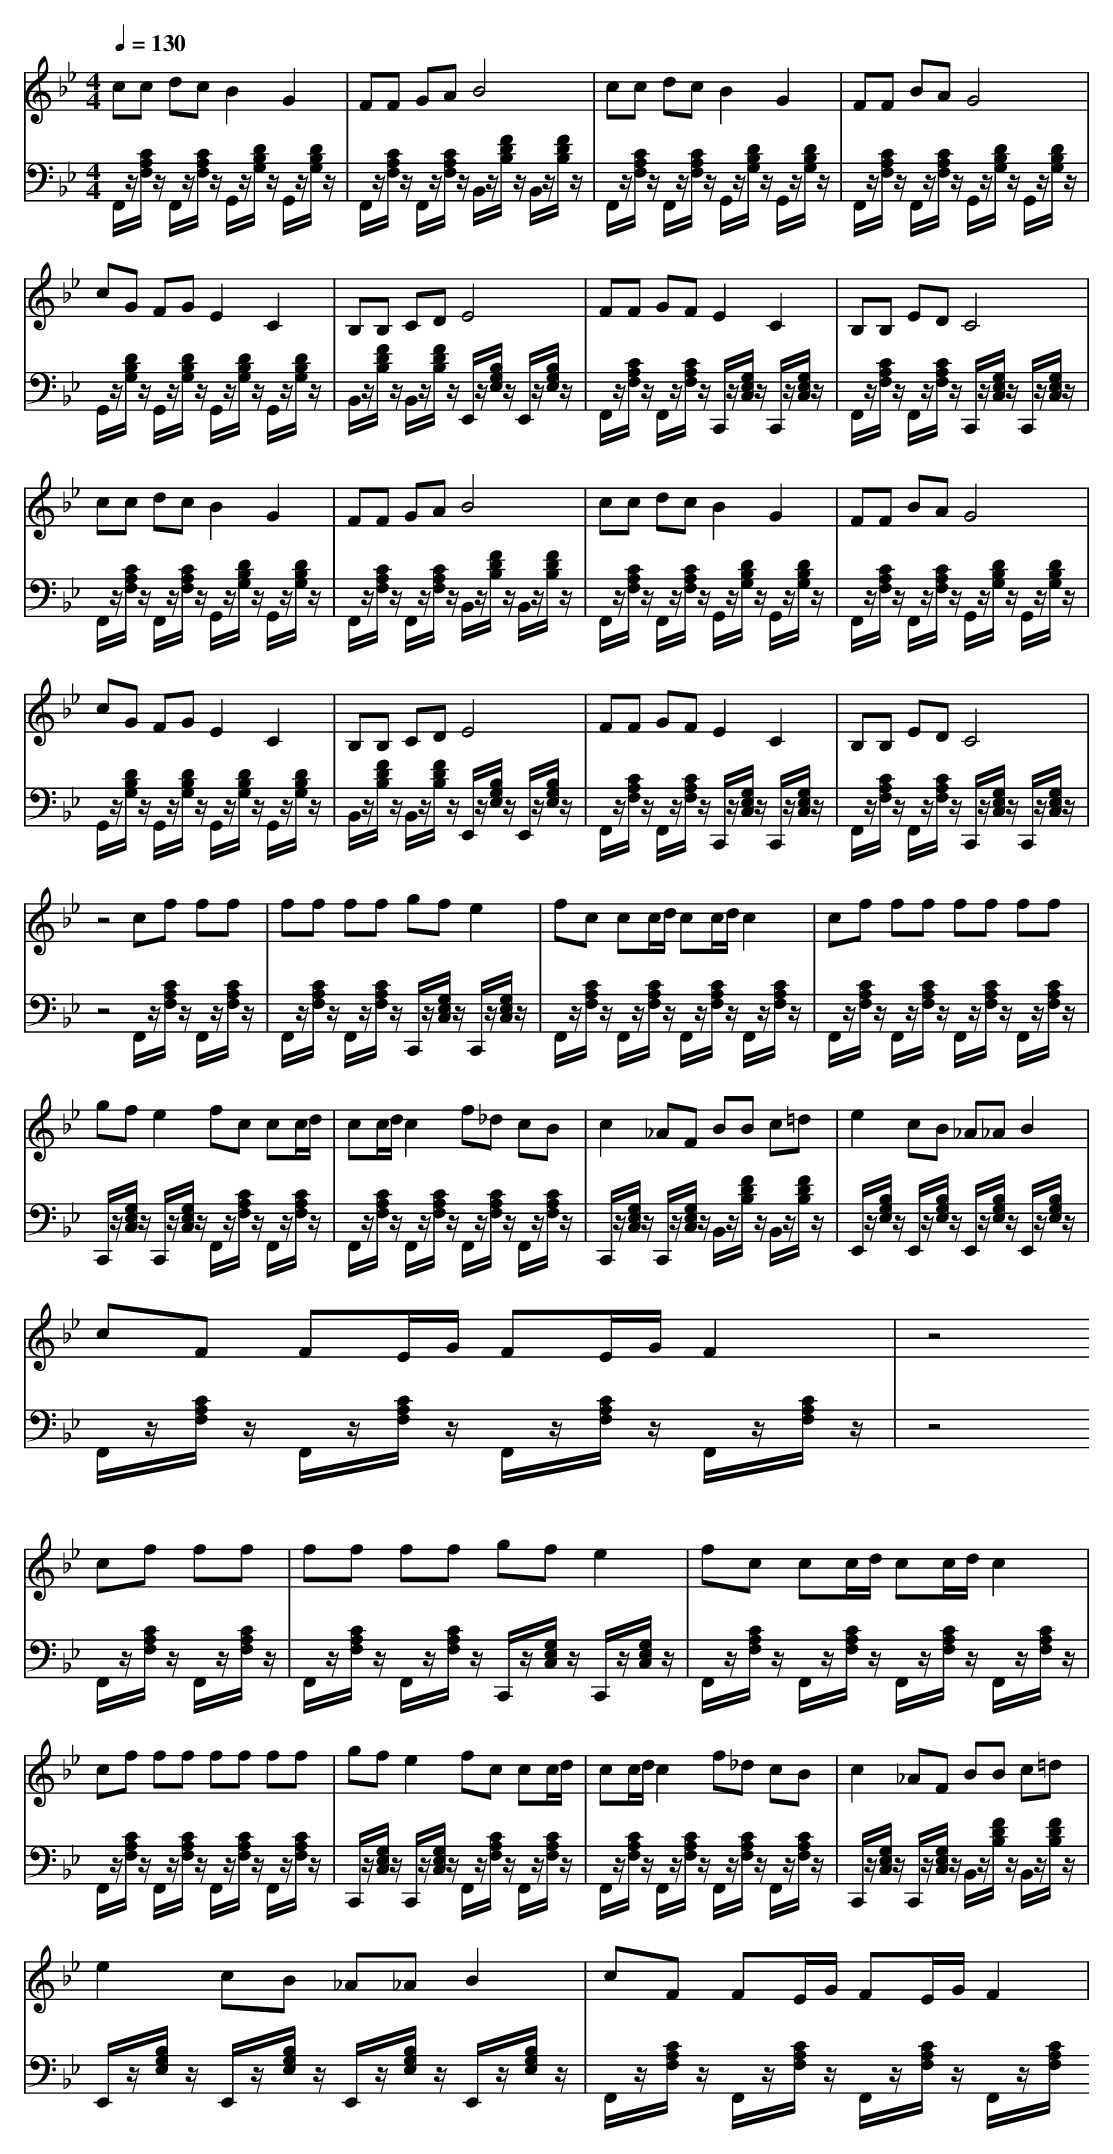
X:1
T:
M: 4/4
L: 1/8
Q:1/4=130
K:Bb % 2 flats
V:1
cc dc B2 G2|FF GA B4|cc dc B2 G2|FF BA G4|
cG FG E2 C2|B,B, CD E4|FF GF E2 C2|B,B, ED C4|
cc dc B2 G2|FF GA B4|cc dc B2 G2|FF BA G4|
cG FG E2 C2|B,B, CD E4|FF GF E2 C2|B,B, ED C4|
z4
cf ff|ff ff gf e2|fc cc/2d/2 cc/2d/2 c2|cf ff ff ff|
gf e2 fc cc/2d/2|cc/2d/2 c2 f_d cB|c2 _AF BB c=d|e2 cB _A_A B2|
cF FE/2G/2 FE/2G/2 F2|z4
cf ff|ff ff gf e2|fc cc/2d/2 cc/2d/2 c2|
cf ff ff ff|gf e2 fc cc/2d/2|cc/2d/2 c2 f_d cB|c2 _AF BB c=d|
e2 cB _A_A B2|cF FE/2G/2 FE/2G/2 F2|
V:2
F,,/2z/2[C/2A,/2F,/2]z/2 F,,/2z/2[C/2A,/2F,/2]z/2 G,,/2z/2[D/2B,/2G,/2]z/2 G,,/2z/2[D/2B,/2G,/2]z/2|F,,/2z/2[C/2A,/2F,/2]z/2 F,,/2z/2[C/2A,/2F,/2]z/2 B,,/2z/2[F/2D/2B,/2]z/2 B,,/2z/2[F/2D/2B,/2]z/2|F,,/2z/2[C/2A,/2F,/2]z/2 F,,/2z/2[C/2A,/2F,/2]z/2 G,,/2z/2[D/2B,/2G,/2]z/2 G,,/2z/2[D/2B,/2G,/2]z/2|F,,/2z/2[C/2A,/2F,/2]z/2 F,,/2z/2[C/2A,/2F,/2]z/2 G,,/2z/2[D/2B,/2G,/2]z/2 G,,/2z/2[D/2B,/2G,/2]z/2|
G,,/2z/2[D/2B,/2G,/2]z/2 G,,/2z/2[D/2B,/2G,/2]z/2 G,,/2z/2[D/2B,/2G,/2]z/2 G,,/2z/2[D/2B,/2G,/2]z/2|B,,/2z/2[F/2D/2B,/2]z/2 B,,/2z/2[F/2D/2B,/2]z/2 E,,/2z/2[B,/2G,/2E,/2]z/2 E,,/2z/2[B,/2G,/2E,/2]z/2|F,,/2z/2[C/2A,/2F,/2]z/2 F,,/2z/2[C/2A,/2F,/2]z/2 C,,/2z/2[G,/2E,/2C,/2]z/2 C,,/2z/2[G,/2E,/2C,/2]z/2|F,,/2z/2[C/2A,/2F,/2]z/2 F,,/2z/2[C/2A,/2F,/2]z/2 C,,/2z/2[G,/2E,/2C,/2]z/2 C,,/2z/2[G,/2E,/2C,/2]z/2|
F,,/2z/2[C/2A,/2F,/2]z/2 F,,/2z/2[C/2A,/2F,/2]z/2 G,,/2z/2[D/2B,/2G,/2]z/2 G,,/2z/2[D/2B,/2G,/2]z/2|F,,/2z/2[C/2A,/2F,/2]z/2 F,,/2z/2[C/2A,/2F,/2]z/2 B,,/2z/2[F/2D/2B,/2]z/2 B,,/2z/2[F/2D/2B,/2]z/2|F,,/2z/2[C/2A,/2F,/2]z/2 F,,/2z/2[C/2A,/2F,/2]z/2 G,,/2z/2[D/2B,/2G,/2]z/2 G,,/2z/2[D/2B,/2G,/2]z/2|F,,/2z/2[C/2A,/2F,/2]z/2 F,,/2z/2[C/2A,/2F,/2]z/2 G,,/2z/2[D/2B,/2G,/2]z/2 G,,/2z/2[D/2B,/2G,/2]z/2|
G,,/2z/2[D/2B,/2G,/2]z/2 G,,/2z/2[D/2B,/2G,/2]z/2 G,,/2z/2[D/2B,/2G,/2]z/2 G,,/2z/2[D/2B,/2G,/2]z/2|B,,/2z/2[F/2D/2B,/2]z/2 B,,/2z/2[F/2D/2B,/2]z/2 E,,/2z/2[B,/2G,/2E,/2]z/2 E,,/2z/2[B,/2G,/2E,/2]z/2|F,,/2z/2[C/2A,/2F,/2]z/2 F,,/2z/2[C/2A,/2F,/2]z/2 C,,/2z/2[G,/2E,/2C,/2]z/2 C,,/2z/2[G,/2E,/2C,/2]z/2|F,,/2z/2[C/2A,/2F,/2]z/2 F,,/2z/2[C/2A,/2F,/2]z/2 C,,/2z/2[G,/2E,/2C,/2]z/2 C,,/2z/2[G,/2E,/2C,/2]z/2|
z4 F,,/2z/2[C/2A,/2F,/2]z/2 F,,/2z/2[C/2A,/2F,/2]z/2|F,,/2z/2[C/2A,/2F,/2]z/2 F,,/2z/2[C/2A,/2F,/2]z/2 C,,/2z/2[G,/2E,/2C,/2]z/2 C,,/2z/2[G,/2E,/2C,/2]z/2|F,,/2z/2[C/2A,/2F,/2]z/2 F,,/2z/2[C/2A,/2F,/2]z/2 F,,/2z/2[C/2A,/2F,/2]z/2 F,,/2z/2[C/2A,/2F,/2]z/2|F,,/2z/2[C/2A,/2F,/2]z/2 F,,/2z/2[C/2A,/2F,/2]z/2 F,,/2z/2[C/2A,/2F,/2]z/2 F,,/2z/2[C/2A,/2F,/2]z/2|
C,,/2z/2[G,/2E,/2C,/2]z/2 C,,/2z/2[G,/2E,/2C,/2]z/2 F,,/2z/2[C/2A,/2F,/2]z/2 F,,/2z/2[C/2A,/2F,/2]z/2|F,,/2z/2[C/2A,/2F,/2]z/2 F,,/2z/2[C/2A,/2F,/2]z/2 F,,/2z/2[C/2A,/2F,/2]z/2 F,,/2z/2[C/2A,/2F,/2]z/2|C,,/2z/2[G,/2E,/2C,/2]z/2 C,,/2z/2[G,/2E,/2C,/2]z/2 B,,/2z/2[F/2D/2B,/2]z/2 B,,/2z/2[F/2D/2B,/2]z/2|E,,/2z/2[B,/2G,/2E,/2]z/2 E,,/2z/2[B,/2G,/2E,/2]z/2 E,,/2z/2[B,/2G,/2E,/2]z/2 E,,/2z/2[B,/2G,/2E,/2]z/2|
F,,/2z/2[C/2A,/2F,/2]z/2 F,,/2z/2[C/2A,/2F,/2]z/2 F,,/2z/2[C/2A,/2F,/2]z/2 F,,/2z/2[C/2A,/2F,/2]z/2|z4 F,,/2z/2[C/2A,/2F,/2]z/2 F,,/2z/2[C/2A,/2F,/2]z/2|F,,/2z/2[C/2A,/2F,/2]z/2 F,,/2z/2[C/2A,/2F,/2]z/2 C,,/2z/2[G,/2E,/2C,/2]z/2 C,,/2z/2[G,/2E,/2C,/2]z/2|F,,/2z/2[C/2A,/2F,/2]z/2 F,,/2z/2[C/2A,/2F,/2]z/2 F,,/2z/2[C/2A,/2F,/2]z/2 F,,/2z/2[C/2A,/2F,/2]z/2|
F,,/2z/2[C/2A,/2F,/2]z/2 F,,/2z/2[C/2A,/2F,/2]z/2 F,,/2z/2[C/2A,/2F,/2]z/2 F,,/2z/2[C/2A,/2F,/2]z/2|C,,/2z/2[G,/2E,/2C,/2]z/2 C,,/2z/2[G,/2E,/2C,/2]z/2 F,,/2z/2[C/2A,/2F,/2]z/2 F,,/2z/2[C/2A,/2F,/2]z/2|F,,/2z/2[C/2A,/2F,/2]z/2 F,,/2z/2[C/2A,/2F,/2]z/2 F,,/2z/2[C/2A,/2F,/2]z/2 F,,/2z/2[C/2A,/2F,/2]z/2|C,,/2z/2[G,/2E,/2C,/2]z/2 C,,/2z/2[G,/2E,/2C,/2]z/2 B,,/2z/2[F/2D/2B,/2]z/2 B,,/2z/2[F/2D/2B,/2]z/2|
E,,/2z/2[B,/2G,/2E,/2]z/2 E,,/2z/2[B,/2G,/2E,/2]z/2 E,,/2z/2[B,/2G,/2E,/2]z/2 E,,/2z/2[B,/2G,/2E,/2]z/2|F,,/2z/2[C/2A,/2F,/2]z/2 F,,/2z/2[C/2A,/2F,/2]z/2 F,,/2z/2[C/2A,/2F,/2]z/2 F,,/2z/2[C/2A,/2F,/2]
